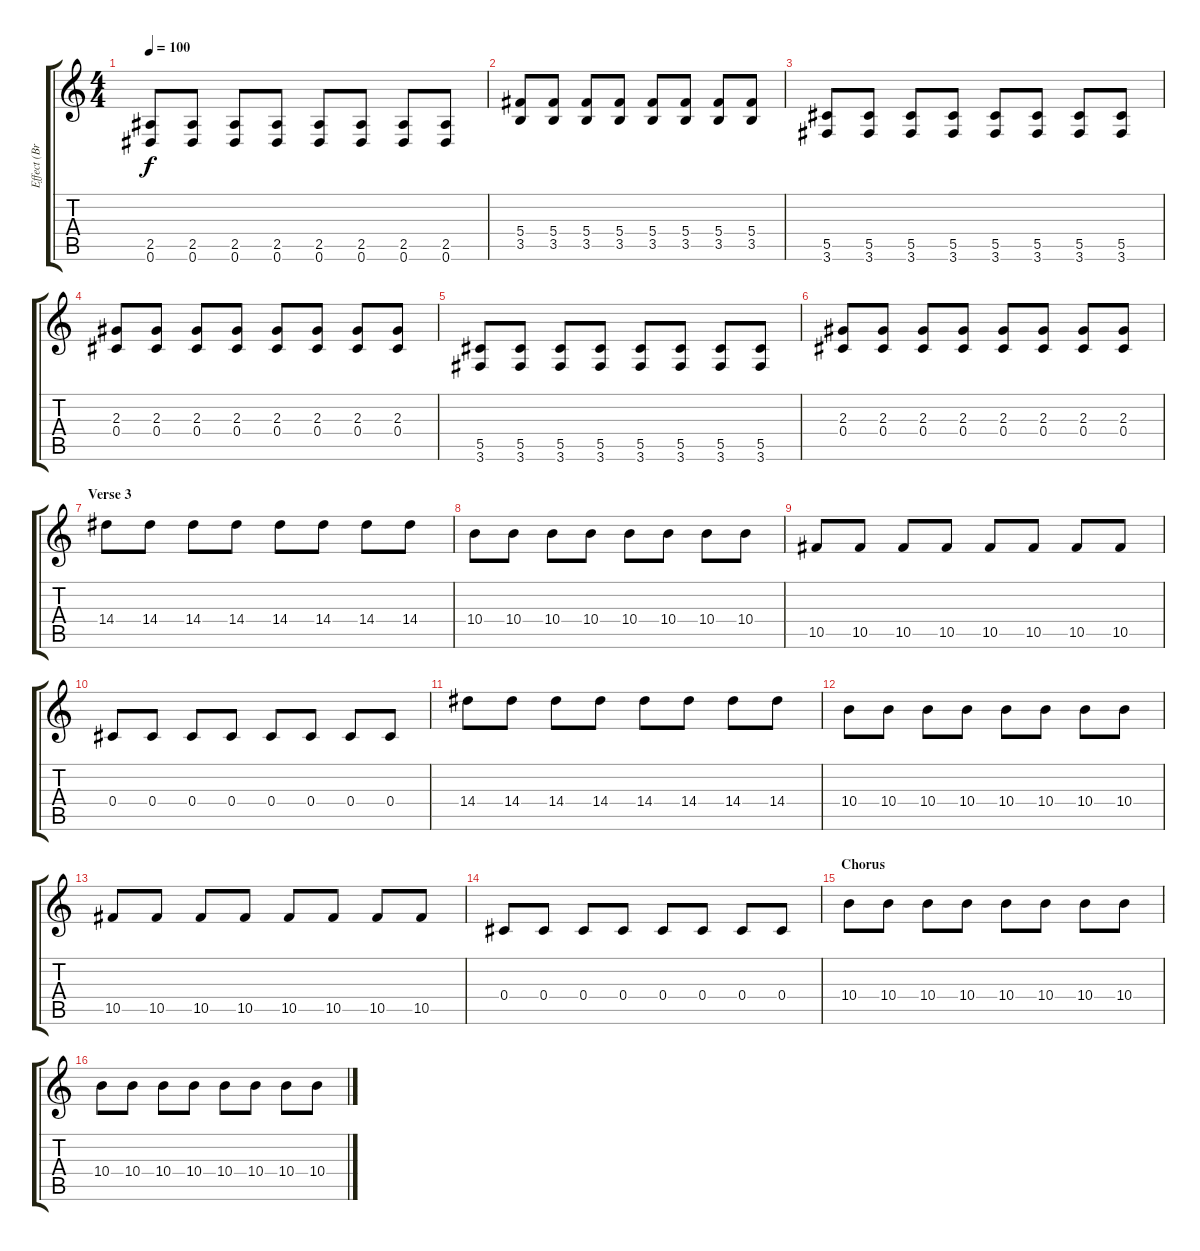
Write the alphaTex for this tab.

\track ("Effect (BrownSound)" "Effect (Br") {instrument electricguitarclean}
\staff {score tabs}
\tuning (Eb4 Bb3 Gb3 Db3 Ab2 Eb2) {hide}
\ts (4 4)
\tempo 100
\clef g2
\ks c
(2.5 0.6).8{dy f volume 10 instrument distortionguitar} (2.5 0.6).8 (2.5 0.6).8 (2.5 0.6).8 (2.5 0.6).8 (2.5 0.6).8 (2.5 0.6).8 (2.5 0.6).8 |
(5.4 3.5).8 (5.4 3.5).8 (5.4 3.5).8 (5.4 3.5).8 (5.4 3.5).8 (5.4 3.5).8 (5.4 3.5).8 (5.4 3.5).8 |
(5.5 3.6).8 (5.5 3.6).8 (5.5 3.6).8 (5.5 3.6).8 (5.5 3.6).8 (5.5 3.6).8 (5.5 3.6).8 (5.5 3.6).8 |
(2.3 0.4).8 (2.3 0.4).8 (2.3 0.4).8 (2.3 0.4).8 (2.3 0.4).8 (2.3 0.4).8 (2.3 0.4).8 (2.3 0.4).8 |
(5.5 3.6).8 (5.5 3.6).8 (5.5 3.6).8 (5.5 3.6).8 (5.5 3.6).8 (5.5 3.6).8 (5.5 3.6).8 (5.5 3.6).8 |
(2.3 0.4).8 (2.3 0.4).8 (2.3 0.4).8 (2.3 0.4).8 (2.3 0.4).8 (2.3 0.4).8 (2.3 0.4).8 (2.3 0.4).8 |
\section ("" "Verse 3")
14.4.8{volume 12} 14.4.8 14.4.8 14.4.8 14.4.8 14.4.8 14.4.8 14.4.8 |
10.4.8 10.4.8 10.4.8 10.4.8 10.4.8 10.4.8 10.4.8 10.4.8 |
10.5.8 10.5.8 10.5.8 10.5.8 10.5.8 10.5.8 10.5.8 10.5.8 |
0.4.8 0.4.8 0.4.8 0.4.8 0.4.8 0.4.8 0.4.8 0.4.8 |
14.4.8 14.4.8 14.4.8 14.4.8 14.4.8 14.4.8 14.4.8 14.4.8 |
10.4.8 10.4.8 10.4.8 10.4.8 10.4.8 10.4.8 10.4.8 10.4.8 |
10.5.8 10.5.8 10.5.8 10.5.8 10.5.8 10.5.8 10.5.8 10.5.8 |
0.4.8 0.4.8 0.4.8 0.4.8 0.4.8 0.4.8 0.4.8 0.4.8 |
\section ("" "Chorus")
10.4.8 10.4.8 10.4.8 10.4.8 10.4.8 10.4.8 10.4.8 10.4.8 |
10.4.8 10.4.8 10.4.8 10.4.8 10.4.8 10.4.8 10.4.8 10.4.8
